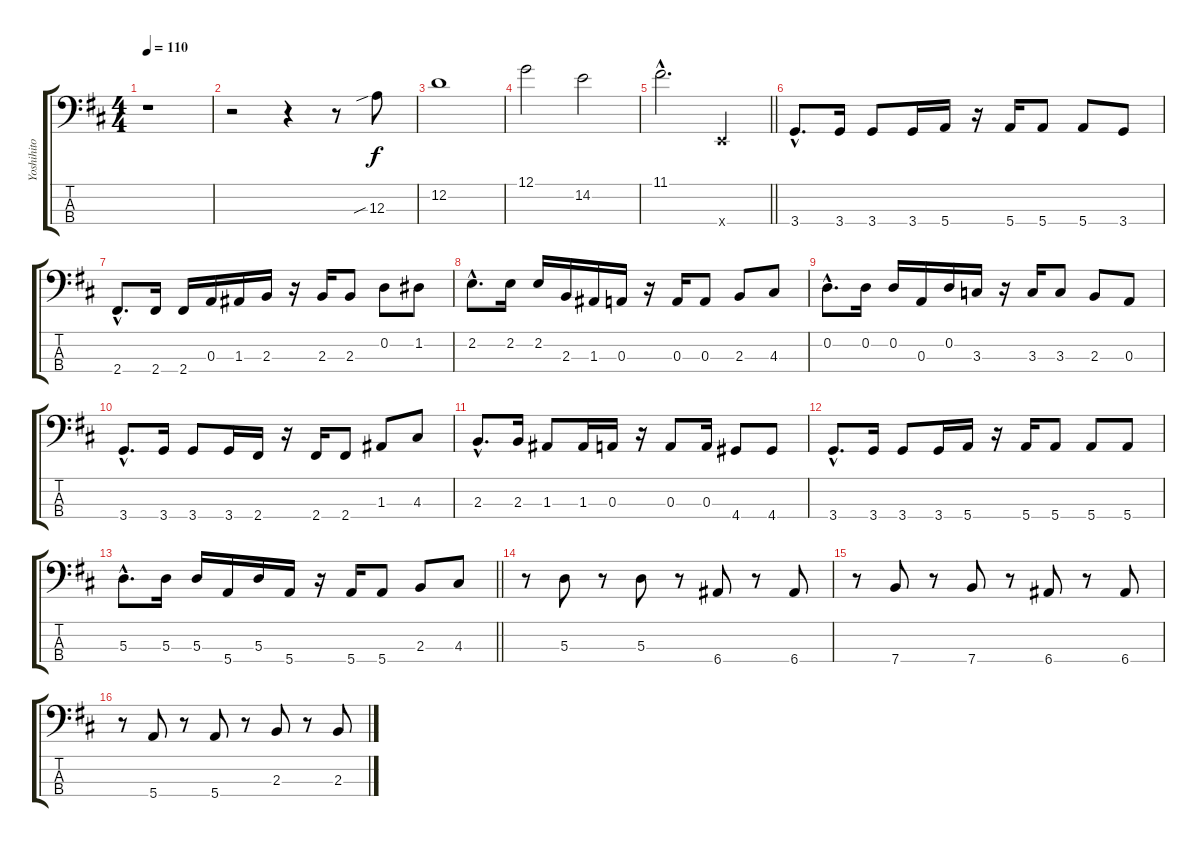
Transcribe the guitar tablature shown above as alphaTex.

\track ("Yoshihito Onda" "Yoshihito ") {instrument electricbasspick}
\staff {score tabs}
\tuning (G2 D2 A1 E1) {hide}
\ts (4 4)
\tempo 110
\clef f4
\ks d
r.1{dy f} |
r.2 r.4 r.8 12.3{sib}.8 |
12.2.1 |
12.1.2 14.2.2 |
\barLineRight lightlight
11.1{hac}.2{d} 0.4{x}.4 |
3.4{hac}.8{d} 3.4.16 3.4.8 3.4.16 5.4.16 r.16 5.4.16 5.4.8 5.4.8 3.4.8 |
2.4{hac}.8{d} 2.4.16 2.4.16 0.3.16 1.3.16 2.3.16 r.16 2.3.16 2.3.8 0.2.8 1.2.8 |
2.2{hac}.8{d} 2.2.16 2.2.16 2.3.16 1.3.16 0.3.16 r.16 0.3.16 0.3.8 2.3.8 4.3.8 |
0.2{hac}.8{d} 0.2.16 0.2.16 0.3.16 0.2.16 3.3.16 r.16 3.3.16 3.3.8 2.3.8 0.3.8 |
3.4{hac}.8{d} 3.4.16 3.4.8 3.4.16 2.4.16 r.16 2.4.16 2.4.8 1.3.8 4.3.8 |
2.3{hac}.8{d} 2.3.16 1.3.8 1.3.16 0.3.16 r.16 0.3.8 0.3.16 4.4.8 4.4.8 |
3.4{hac}.8{d} 3.4.16 3.4.8 3.4.16 5.4.16 r.16 5.4.16 5.4.8 5.4.8 5.4.8 |
\barLineRight lightlight
5.3{hac}.8{d} 5.3.16 5.3.16 5.4.16 5.3.16 5.4.16 r.16 5.4.16 5.4.8 2.3.8 4.3.8 |
r.8 5.3.8 r.8 5.3.8 r.8 6.4.8 r.8 6.4.8 |
r.8 7.4.8 r.8 7.4.8 r.8 6.4.8 r.8 6.4.8 |
r.8 5.4.8 r.8 5.4.8 r.8 2.3.8 r.8 2.3.8
